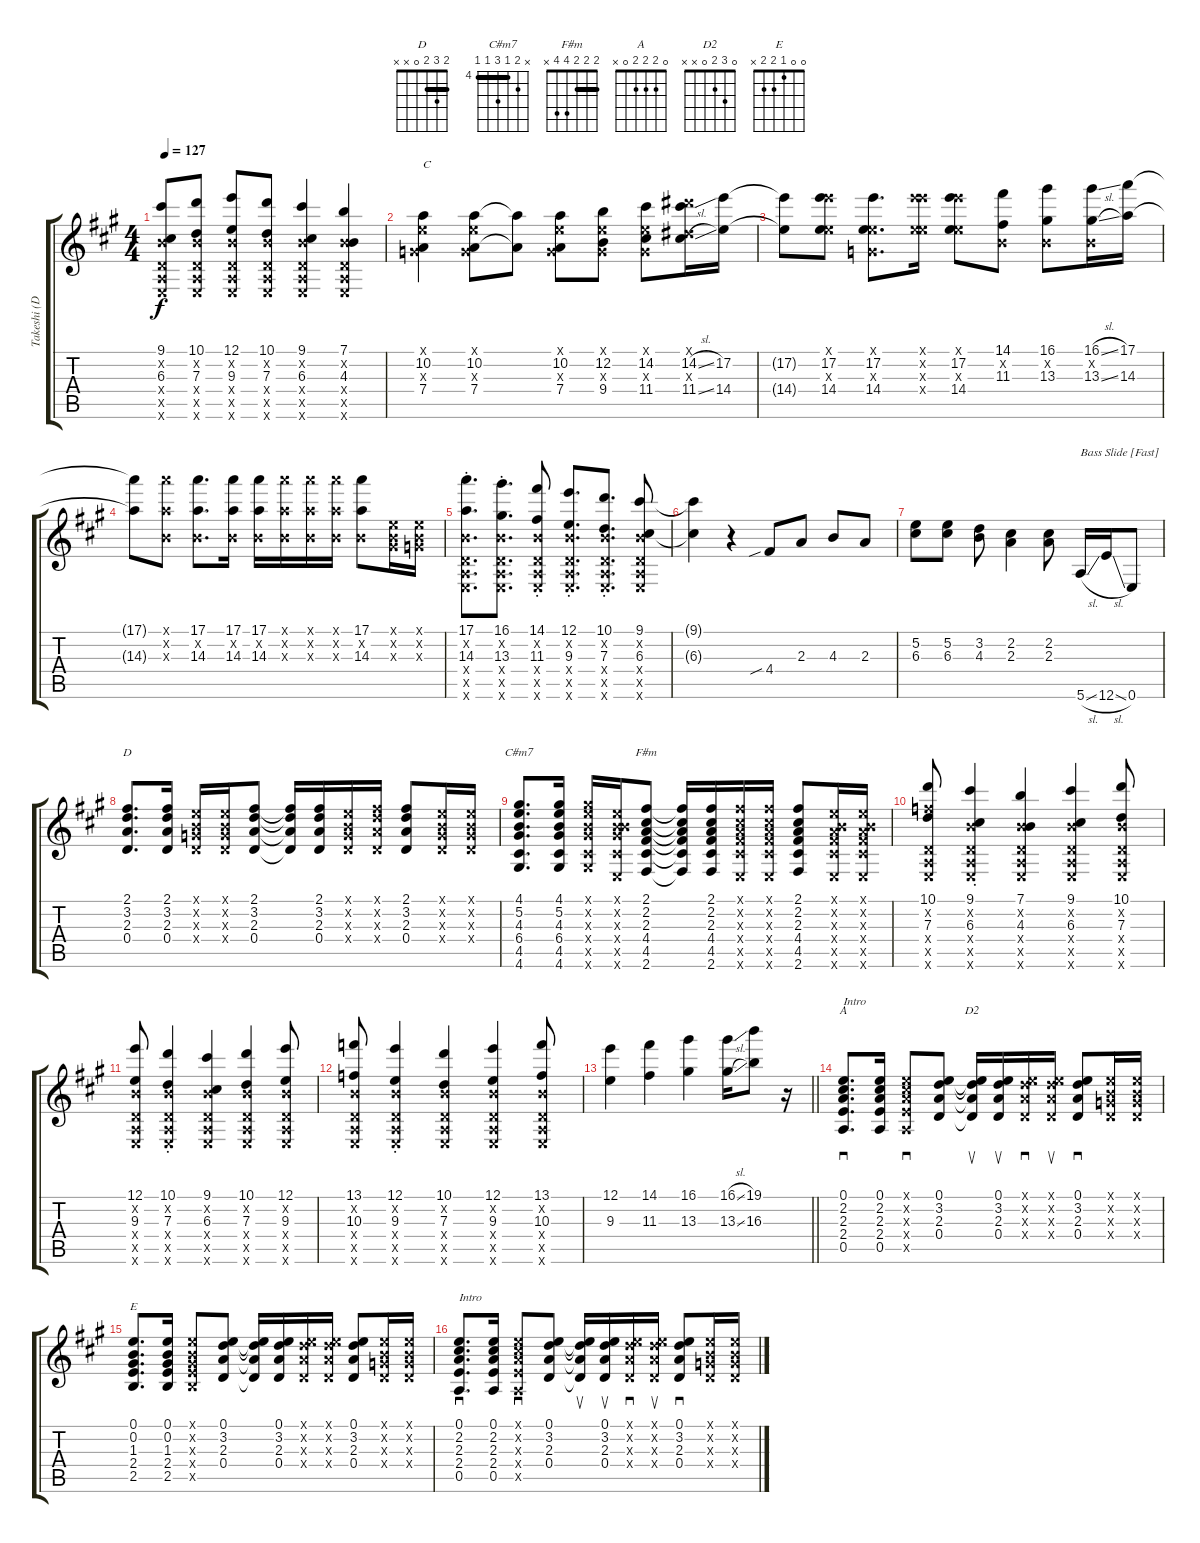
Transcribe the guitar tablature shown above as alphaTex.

\track ("Takeshi (Depa) Miura" "Takeshi (D") {instrument acousticguitarsteel}
\staff {score tabs}
\tuning (E4 B3 G3 D3 A2 E2) {hide}
\chord ("D" 2 3 2 0 x x) {barre 2}
\chord ("C#m7" x 5 4 6 4 4) {firstfret 4 barre 4}
\chord ("F#m" 2 2 2 4 4 x) {barre 2}
\chord ("A" 0 2 2 2 0 x)
\chord ("D2" 0 3 2 0 x x)
\chord ("E" 0 0 1 2 2 x)
\ts (4 4)
\tempo 127
\clef g2
\ks a
(9.1{t} 0.2{x} 6.3{t} 0.4{x} 0.5{x} 0.6{x}).8{dy f} (10.1 0.2{x} 7.3 0.4{x} 0.5{x} 0.6{x}).8 (12.1 0.2{x} 9.3 0.4{x} 0.5{x} 0.6{x}).8 (10.1 0.2{x} 7.3 0.4{x} 0.5{x} 0.6{x}).8 (9.1 0.2{x} 6.3 0.4{x} 0.5{x} 0.6{x}).4 (7.1 0.2{x} 4.3 0.4{x} 0.5{x} 0.6{x}).4 |
(0.1{x} 10.2 0.3{x} 7.4).4{txt "C"} (0.1{x} 10.2 0.3{x} 7.4).8 (10.2{t} 7.4{t}).8 (0.1{x} 10.2 0.3{x} 7.4).8 (0.1{x} 12.2 0.3{x} 9.4).8 (0.1{x} 14.2 0.3{x} 11.4).8 (11.1{x} 14.2{sl} 8.3{x} 11.4{sl}).16 (17.2 14.4).16 |
(17.2{t} 14.4{t}).8 (12.1{x} 17.2 9.3{x} 14.4).8 (0.1{x} 17.2 0.3{x} 14.4).8{d} (12.1{x} 17.2{x} 9.3{x} 14.4{x}).16 (12.1{x} 17.2 9.3{x} 14.4).8 (14.1 0.2{x} 11.3).8 (16.1 0.2{x} 13.3).8 (16.1{sl} 0.2{x} 13.3{sl}).16 (17.1 14.3).16 |
(17.1{t} 14.3{t}).8 (17.1{x} 0.2{x} 14.3{x}).8 (17.1 0.2{x} 14.3).8{d} (17.1 0.2{x} 14.3).16 (17.1 0.2{x} 14.3).16 (17.1{x} 0.2{x} 14.3{x}).16 (17.1{x} 0.2{x} 14.3{x}).16 (17.1{x} 0.2{x} 14.3{x}).16 (17.1 0.2{x} 14.3).8 (0.1{x} 0.2{x} 1.3{x}).16 (0.1{x} 0.2{x} 0.3{x}).16 |
(17.1{st} 0.2{x} 14.3{st} 0.4{x} 0.5{x} 0.6{x}).8{d} (16.1{st} 0.2{x} 13.3{st} 0.4{x} 0.5{x} 0.6{x}).8{d} (14.1{st} 0.2{x} 11.3{st} 0.4{x} 0.5{x} 0.6{x}).8 (12.1{st} 0.2{x} 9.3{st} 0.4{x} 0.5{x} 0.6{x}).8{d} (10.1{st} 0.2{x} 7.3{st} 0.4{x} 0.5{x} 0.6{x}).8{d} (9.1 0.2{x} 6.3 0.4{x} 0.5{x} 0.6{x}).8 |
(9.1{t} 6.3{t}).4 r.4 4.4{sib}.8 2.3.8 4.3.8 2.3.8 |
(5.2 6.3).8 (5.2 6.3).8 (3.2 4.3).8 (2.2 2.3).4 (2.2 2.3).8 5.6{sl}.16{txt "Bass Slide [Fast]" volume 16 instrument melodictom} 12.6{sl}.16 0.6.8 |
(2.1 3.2 2.3 0.4).8{d ch "D" volume 16 instrument acousticguitarsteel} (2.1 3.2 2.3 0.4).16 (0.1{x} 0.2{x} 0.3{x} 0.4{x}).16 (0.1{x} 0.2{x} 0.3{x} 0.4{x}).16 (2.1 3.2 2.3 0.4).8 (2.1{t} 3.2{t} 2.3{t} 0.4{t}).16 (2.1 3.2 2.3 0.4).16 (0.1{x} 0.2{x} 0.3{x} 0.4{x}).16 (2.1{x} 3.2{x} 2.3{x} 0.4{x}).16 (2.1 3.2 2.3 0.4).8 (0.1{x} 0.2{x} 0.3{x} 0.4{x}).16 (0.1{x} 0.2{x} 0.3{x} 0.4{x}).16 |
(4.1 5.2 4.3 6.4 4.5 4.6).8{d ch "C#m7"} (4.1 5.2 4.3 6.4 4.5 4.6).16 (4.1{x} 5.2{x} 4.3{x} 6.4{x} 4.5{x} 4.6{x}).16 (0.1{x} 0.2{x} 4.3{x} 6.4{x} 4.5{x} 0.6{x}).16 (2.1 2.2 2.3 4.4 4.5 2.6).8{ch "F#m"} (2.1{t} 2.2{t} 2.3{t} 4.4{t} 4.5{t} 2.6{t}).16 (2.1 2.2 2.3 4.4 4.5 2.6).16 (2.1{x} 2.2{x} 2.3{x} 4.4{x} 4.5{x} 0.6{x}).16 (2.1{x} 2.2{x} 2.3{x} 4.4{x} 4.5{x} 0.6{x}).16 (2.1 2.2 2.3 4.4 4.5 2.6).8 (0.1{x} 0.2{x} 2.3{x} 4.4{x} 4.5{x} 0.6{x}).16 (0.1{x} 0.2{x} 2.3{x} 4.4{x} 4.5{x} 0.6{x}).16 |
(10.1 6.2{x} 7.3 0.4{x} 0.5{x} 0.6{x}).8{volume 16} (9.1{st} 0.2{x} 6.3 0.4{x} 0.5{x} 0.6{x}).4 (7.1 0.2{x} 4.3 0.4{x} 0.5{x} 0.6{x}).4 (9.1 0.2{x} 6.3 0.4{x} 0.5{x} 0.6{x}).4 (10.1 0.2{x} 7.3 0.4{x} 0.5{x} 0.6{x}).8 |
(12.1 0.2{x} 9.3 0.4{x} 0.5{x} 0.6{x}).8 (10.1{st} 0.2{x} 7.3 0.4{x} 0.5{x} 0.6{x}).4 (9.1 0.2{x} 6.3 0.4{x} 0.5{x} 0.6{x}).4 (10.1 0.2{x} 7.3 0.4{x} 0.5{x} 0.6{x}).4 (12.1 0.2{x} 9.3 0.4{x} 0.5{x} 0.6{x}).8 |
(13.1 0.2{x} 10.3 0.4{x} 0.5{x} 0.6{x}).8 (12.1{st} 0.2{x} 9.3 0.4{x} 0.5{x} 0.6{x}).4 (10.1 0.2{x} 7.3 0.4{x} 0.5{x} 0.6{x}).4 (12.1 0.2{x} 9.3 0.4{x} 0.5{x} 0.6{x}).4 (13.1 0.2{x} 10.3 0.4{x} 0.5{x} 0.6{x}).8 |
\barLineRight lightlight
(12.1 9.3).4 (14.1 11.3).4 (16.1 13.3).4 (16.1{sl} 13.3{sl}).16 (19.1 16.3).8 r.16 |
(0.1 2.2 2.3 2.4 0.5).8{d sd ch "A" txt "Intro"} (0.1 2.2 2.3 2.4 0.5).16 (0.1{x} 2.2{x} 2.3{x} 2.4{x} 0.5{x}).8{sd} (0.1 3.2 2.3 0.4).8 (0.1{t} 3.2{t} 2.3{t} 0.4{t}).16{su ch "D2"} (0.1 3.2 2.3 0.4).16{su} (0.1{x} 3.2{x} 2.3{x} 0.4{x}).16{sd} (0.1{x} 3.2{x} 2.3{x} 0.4{x}).16{su} (0.1 3.2 2.3 0.4).8{sd} (0.1{x} 0.2{x} 0.3{x} 0.4{x}).16 (0.1{x} 0.2{x} 0.3{x} 0.4{x}).16 |
(0.1 0.2 1.3 2.4 2.5).8{d ch "E"} (0.1 0.2 1.3 2.4 2.5).16 (0.1{x} 0.2{x} 1.3{x} 2.4{x} 2.5{x}).8 (0.1 3.2 2.3 0.4).8 (0.1{t} 3.2{t} 2.3{t} 0.4{t}).16 (0.1 3.2 2.3 0.4).16 (0.1{x} 3.2{x} 2.3{x} 0.4{x}).16 (0.1{x} 3.2{x} 2.3{x} 0.4{x}).16 (0.1 3.2 2.3 0.4).8 (0.1{x} 0.2{x} 0.3{x} 0.4{x}).16 (0.1{x} 0.2{x} 0.3{x} 0.4{x}).16 |
(0.1 2.2 2.3 2.4 0.5).8{d sd txt "Intro"} (0.1 2.2 2.3 2.4 0.5).16 (0.1{x} 2.2{x} 2.3{x} 2.4{x} 0.5{x}).8{sd} (0.1 3.2 2.3 0.4).8 (0.1{t} 3.2{t} 2.3{t} 0.4{t}).16{su} (0.1 3.2 2.3 0.4).16{su} (0.1{x} 3.2{x} 2.3{x} 0.4{x}).16{sd} (0.1{x} 3.2{x} 2.3{x} 0.4{x}).16{su} (0.1 3.2 2.3 0.4).8{sd} (0.1{x} 0.2{x} 0.3{x} 0.4{x}).16 (0.1{x} 0.2{x} 0.3{x} 0.4{x}).16
